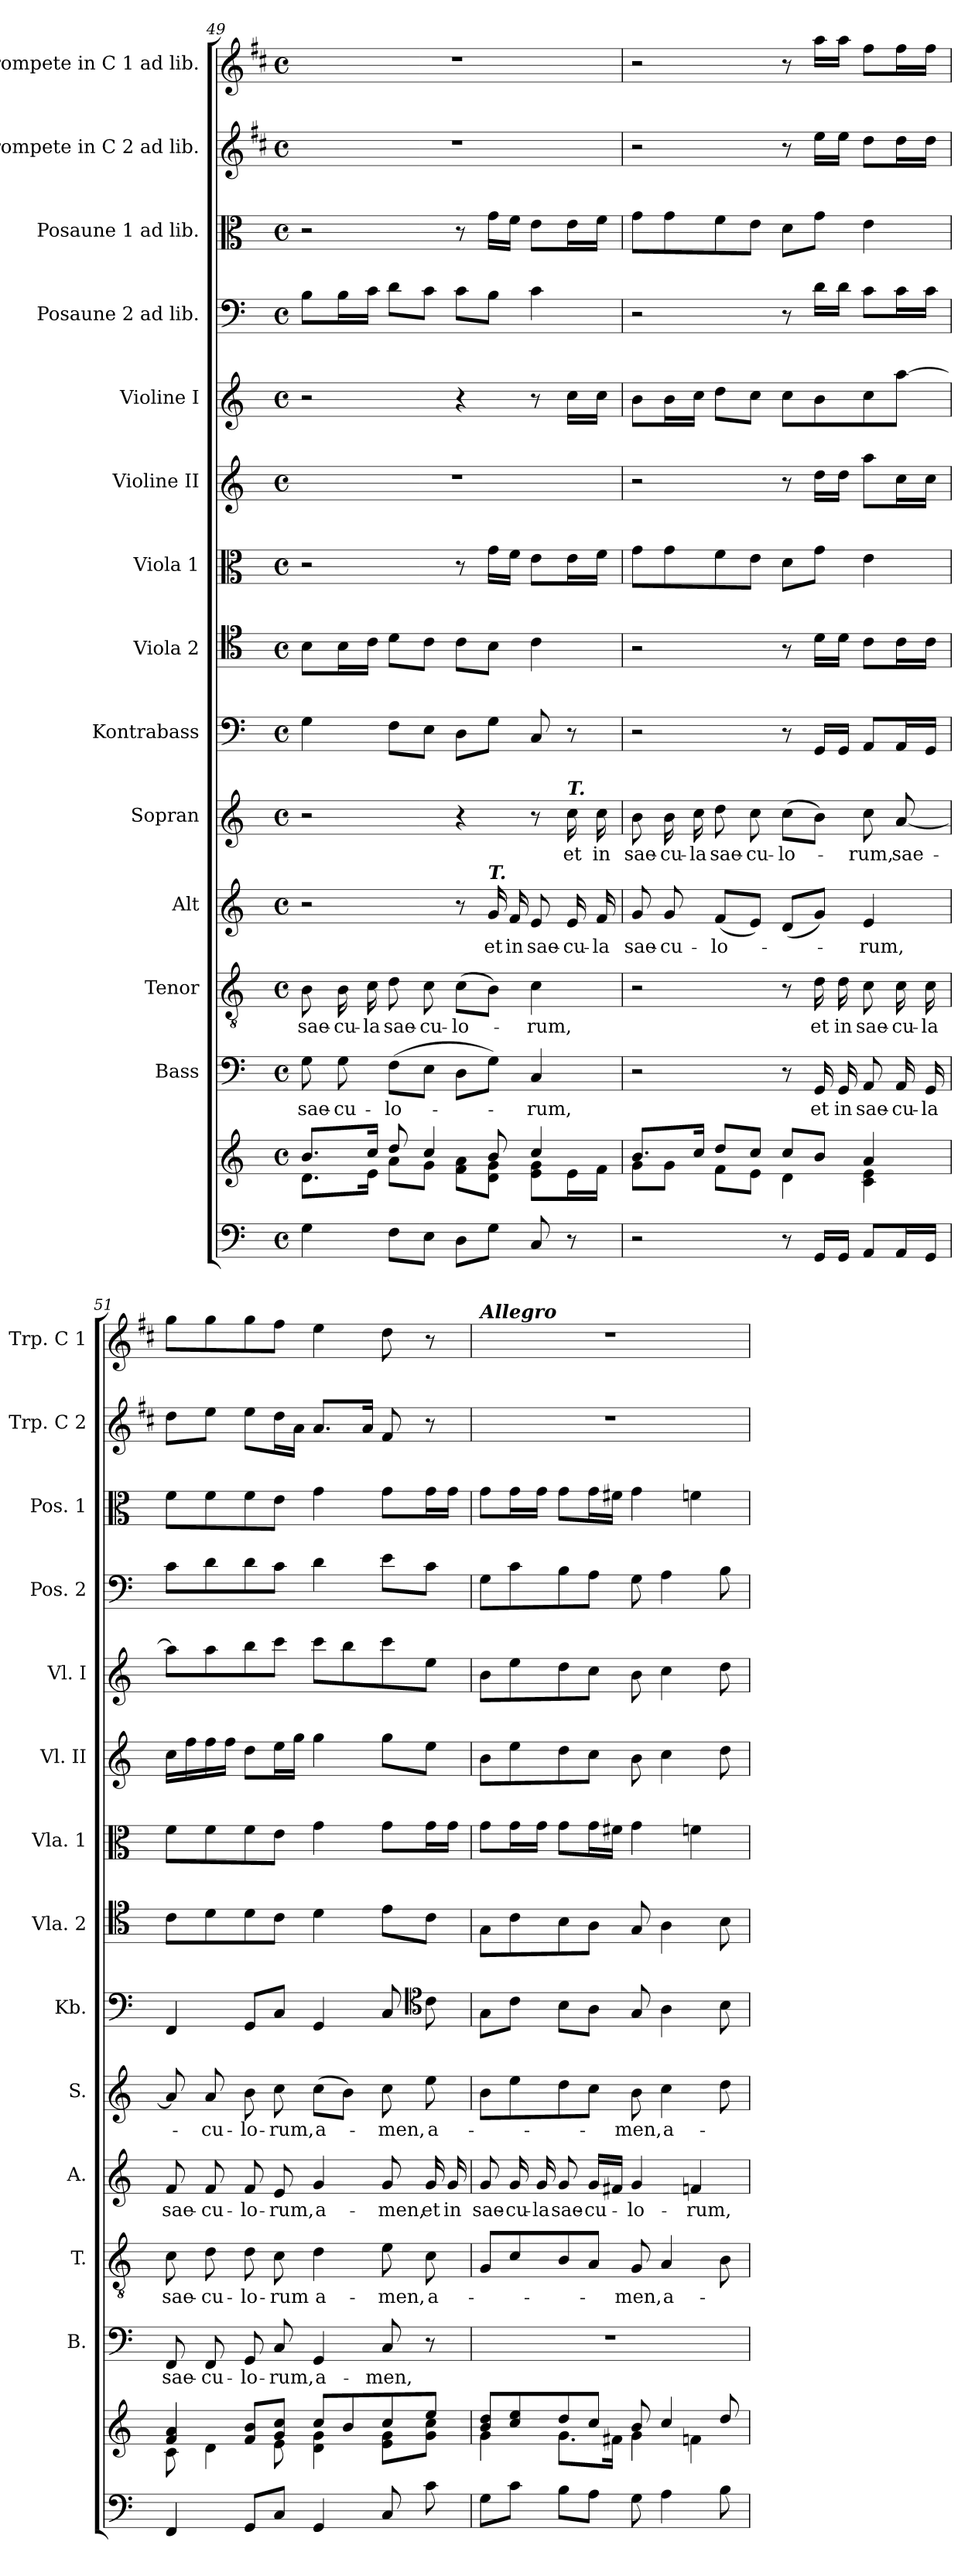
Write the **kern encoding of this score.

**kern	**kern	**kern	**text	**kern	**text	**kern	**text	**kern	**text	**kern	**kern	**kern	**kern	**kern	**kern	**kern	**kern	**kern
*part14	*part14	*part13	*part13	*part12	*part12	*part11	*part11	*part10	*part10	*part9	*part8	*part7	*part6	*part5	*part4	*part3	*part2	*part1
*staff15	*staff14	*staff13	*staff13	*staff12	*staff12	*staff11	*staff11	*staff10	*staff10	*staff9	*staff8	*staff7	*staff6	*staff5	*staff4	*staff3	*staff2	*staff1
*	*	*I"Bass	*	*I"Tenor	*	*I"Alt	*	*I"Sopran	*	*I"Kontrabass	*I"Viola 2	*I"Viola 1	*I"Violine II	*I"Violine I	*I"Posaune 2 ad lib.	*I"Posaune 1 ad lib.	*I"Trompete in C 2 ad lib.	*I"Trompete in C 1 ad lib.
*	*	*I'B.	*	*I'T.	*	*I'A.	*	*I'S.	*	*I'Kb.	*I'Vla. 2	*I'Vla. 1	*I'Vl. II	*I'Vl. I	*I'Pos. 2	*I'Pos. 1	*I'Trp. C 2	*I'Trp. C 1
*clefF4	*clefG2	*clefF4	*	*clefGv2	*	*clefG2	*	*clefG2	*	*clefF4	*clefC4	*clefC3	*clefG2	*clefG2	*clefF4	*clefC3	*clefG2	*clefG2
*	*	*	*	*	*	*	*	*	*	*ITrd7c12	*	*	*	*	*	*	*ITrd1c2	*ITrd1c2
*k[]	*k[]	*k[]	*	*k[]	*	*k[]	*	*k[]	*	*k[]	*k[]	*k[]	*k[]	*k[]	*k[]	*k[]	*k[]	*k[]
*C:	*C:	*C:	*	*C:	*	*C:	*	*C:	*	*C:	*C:	*C:	*C:	*C:	*C:	*C:	*C:	*C:
*M4/4	*M4/4	*M4/4	*	*M4/4	*	*M4/4	*	*M4/4	*	*M4/4	*M4/4	*M4/4	*M4/4	*M4/4	*M4/4	*M4/4	*M4/4	*M4/4
*met(c)	*met(c)	*met(c)	*	*met(c)	*	*met(c)	*	*met(c)	*	*met(c)	*met(c)	*met(c)	*met(c)	*met(c)	*met(c)	*met(c)	*met(c)	*met(c)
=49	=49	=49	=49	=49	=49	=49	=49	=49	=49	=49	=49	=49	=49	=49	=49	=49	=49	=49
*	*^	*	*	*	*	*	*	*	*	*	*	*	*	*	*	*	*	*
!	!	!	!	!LO:LY:b	!	!LO:LY:b	!	!	!	!	!	!	!	!	!	!	!	!	!
4G\	8.b/L	8.d\L	8G\	sae-	8B\	sae-	2r	.	2r	.	4GG\	8B\L	2r	1r	2r	8B\L	2r	1r	1r
!	!	!	!	!LO:LY:b	!	!LO:LY:b	!	!	!	!	!	!	!	!	!	!	!	!	!
.	.	.	8G\	-cu-	16B\	-cu-	.	.	.	.	.	16B\L	.	.	.	16B\L	.	.	.
!	!	!	!	!	!	!LO:LY:b	!	!	!	!	!	!	!	!	!	!	!	!	!
.	16cc/Jk	16e\Jk	.	.	16c\	-la	.	.	.	.	.	16c\JJ	.	.	.	16c\JJ	.	.	.
!	!	!	!	!LO:LY:b	!	!LO:LY:b	!	!	!	!	!	!	!	!	!	!	!	!	!
8F\L	8dd/	8a\L	(>8F\L	-lo-	8d\	sae-	.	.	.	.	8FF\L	8d\L	.	.	.	8d\L	.	.	.
!	!	!	!	!	!	!LO:LY:b	!	!	!	!	!	!	!	!	!	!	!	!	!
8E\J	4cc/	8g\J	8E\J	.	8c\	-cu-	.	.	.	.	8EE\J	8c\J	.	.	.	8c\J	.	.	.
!	!	!	!	!	!	!LO:LY:b	!	!	!	!	!	!	!	!	!	!	!	!	!
8D\L	.	8f\ 8a\L	8D\L	.	(>8c\L	-lo-	8r	.	4r	.	8DD\L	8c\L	8r	.	4r	8c\L	8r	.	.
!	!	!	!	!	!	!	!LO:TX:a:Bi:t=T.	!	!	!	!	!	!	!	!	!	!	!	!
!	!	!	!	!	!	!	!	!LO:LY:b	!	!	!	!	!	!	!	!	!	!	!
8G\J	8b/	8d\ 8g\J	8G\J)	.	8B\J)	.	16g/	et	.	.	8GG\J	8B\J	16g\LL	.	.	8B\J	16g\LL	.	.
!	!	!	!	!	!	!	!	!LO:LY:b	!	!	!	!	!	!	!	!	!	!	!
.	.	.	.	.	.	.	16f/	in	.	.	.	.	16f\JJ	.	.	.	16f\JJ	.	.
!	!	!	!	!LO:LY:b	!	!LO:LY:b	!	!LO:LY:b	!	!	!	!	!	!	!	!	!	!	!
8C/	4cc/	8e\ 8g\L	4C/	-rum,	4c\	-rum,	8e/	sae-	8r	.	8CC/	4c\	8e\L	.	8r	4c\	8e\L	.	.
!	!	!	!	!	!	!	!	!	!LO:TX:a:Bi:t=T.	!	!	!	!	!	!	!	!	!	!
!	!	!	!	!	!	!	!	!LO:LY:b	!	!LO:LY:b	!	!	!	!	!	!	!	!	!
8r	.	16e\L	.	.	.	.	16e/	-cu-	16cc\	et	8r	.	16e\L	.	16cc\LL	.	16e\L	.	.
!	!	!	!	!	!	!	!	!LO:LY:b	!	!LO:LY:b	!	!	!	!	!	!	!	!	!
.	.	16f\JJ	.	.	.	.	16f/	-la	16cc\	in	.	.	16f\JJ	.	16cc\JJ	.	16f\JJ	.	.
=50	=50	=50	=50	=50	=50	=50	=50	=50	=50	=50	=50	=50	=50	=50	=50	=50	=50	=50	=50
!	!	!	!	!	!	!	!	!LO:LY:b	!	!LO:LY:b	!	!	!	!	!	!	!	!	!
2r	8.b/L	8g\L	2r	.	2r	.	8g/	sae-	8b\	sae-	2r	2r	8g\L	2r	8b\L	2r	8g\L	2r	2r
!	!	!	!	!	!	!	!	!LO:LY:b	!	!LO:LY:b	!	!	!	!	!	!	!	!	!
.	.	8g\J	.	.	.	.	8g/	-cu-	16b\	-cu-	.	.	8g\	.	16b\L	.	8g\	.	.
!	!	!	!	!	!	!	!	!	!	!LO:LY:b	!	!	!	!	!	!	!	!	!
.	16cc/Jk	.	.	.	.	.	.	.	16cc\	-la	.	.	.	.	16cc\JJ	.	.	.	.
!	!	!	!	!	!	!	!	!LO:LY:b	!	!LO:LY:b	!	!	!	!	!	!	!	!	!
.	8dd/L	8f\L	.	.	.	.	(<8f/L	-lo-	8dd\	sae-	.	.	8f\	.	8dd\L	.	8f\	.	.
!	!	!	!	!	!	!	!	!	!	!LO:LY:b	!	!	!	!	!	!	!	!	!
.	8cc/J	8e\J	.	.	.	.	8e/J)	.	8cc\	-cu-	.	.	8e\J	.	8cc\J	.	8e\J	.	.
!	!	!	!	!	!	!	!	!	!	!LO:LY:b	!	!	!	!	!	!	!	!	!
8r	8cc/L	4d\	8r	.	8r	.	(<8d/L	.	(>8cc\L	-lo-	8r	8r	8d\L	8r	8cc\L	8r	8d\L	8r	8r
!	!	!	!	!LO:LY:b	!	!LO:LY:b	!	!	!	!	!	!	!	!	!	!	!	!	!
16GG/LL	8b/J	.	16GG/	et	16d\	et	8g/J)	.	8b\J)	.	16GGG/LL	16d\LL	8g\J	16dd\LL	8b\	16d\LL	8g\J	16dd\LL	16gg\LL
!	!	!	!	!LO:LY:b	!	!LO:LY:b	!	!	!	!	!	!	!	!	!	!	!	!	!
16GG/JJ	.	.	16GG/	in	16d\	in	.	.	.	.	16GGG/JJ	16d\JJ	.	16dd\JJ	.	16d\JJ	.	16dd\JJ	16gg\JJ
!	!	!	!	!LO:LY:b	!	!LO:LY:b	!	!LO:LY:b	!	!LO:LY:b	!	!	!	!	!	!	!	!	!
8AA/L	4a/	4c\ 4e\	8AA/	sae-	8c\	sae-	4e/	-rum,	8cc\	-rum,	8AAA/L	8c\L	4e\	8aa\L	8cc\	8c\L	4e\	8cc\L	8ee\L
!	!	!	!	!LO:LY:b	!	!LO:LY:b	!	!	!	!LO:LY:b	!	!	!	!	!	!	!	!	!
16AA/L	.	.	16AA/	-cu-	16c\	-cu-	.	.	[8a/	sae-	16AAA/L	16c\L	.	16cc\L	[8aa\J	16c\L	.	16cc\L	16ee\L
!	!	!	!	!LO:LY:b	!	!LO:LY:b	!	!	!	!	!	!	!	!	!	!	!	!	!
16GG/JJ	.	.	16GG/	-la	16c\	-la	.	.	.	.	16GGG/JJ	16c\JJ	.	16cc\JJ	.	16c\JJ	.	16cc\JJ	16ee\JJ
=51	=51	=51	=51	=51	=51	=51	=51	=51	=51	=51	=51	=51	=51	=51	=51	=51	=51	=51	=51
!	!	!	!	!LO:LY:b	!	!LO:LY:b	!	!LO:LY:b	!	!	!	!	!	!	!	!	!	!	!
4FF/	4f/ 4a/	8c\	8FF/	sae-	8c\	sae-	8f/	sae-	8a/]	.	4FFF/	8c\L	8f\L	16cc\LL	8aa\L]	8c\L	8f\L	8cc\L	8ff\L
.	.	.	.	.	.	.	.	.	.	.	.	.	.	16ff\	.	.	.	.	.
!	!	!	!	!LO:LY:b	!	!LO:LY:b	!	!LO:LY:b	!	!LO:LY:b	!	!	!	!	!	!	!	!	!
.	.	4d\	8FF/	-cu-	8d\	-cu-	8f/	-cu-	8a/	-cu-	.	8d\	8f\	16ff\	8aa\	8d\	8f\	8dd\J	8ff\
.	.	.	.	.	.	.	.	.	.	.	.	.	.	16ff\JJ	.	.	.	.	.
!	!	!	!	!LO:LY:b	!	!LO:LY:b	!	!LO:LY:b	!	!LO:LY:b	!	!	!	!	!	!	!	!	!
8GG/L	8f/ 8b/L	.	8GG/	-lo-	8d\	-lo-	8f/	-lo-	8b\	-lo-	8GGG/L	8d\	8f\	8dd\L	8bb\	8d\	8f\	8dd\L	8ff\
!	!	!	!	!LO:LY:b	!	!LO:LY:b	!	!LO:LY:b	!	!LO:LY:b	!	!	!	!	!	!	!	!	!
8C/J	8g/ 8cc/J	8e\	8C/	-rum,	8c\	-rum	8e/	-rum,	8cc\	-rum,	8CC/J	8c\J	8e\J	16ee\L	8ccc\J	8c\J	8e\J	16cc\L	8ee\J
.	.	.	.	.	.	.	.	.	.	.	.	.	.	16gg\JJ	.	.	.	16g\JJ	.
!	!	!	!	!LO:LY:b	!	!LO:LY:b	!	!LO:LY:b	!	!LO:LY:b	!	!	!	!	!	!	!	!	!
4GG/	8cc/L	4d\ 4g\	4GG/	a-	4d\	a-	4g/	a-	(>8cc\L	a-	4GGG/	4d\	4g\	4gg\	8ccc\L	4d\	4g\	8.g/L	4dd\
.	8b/	.	.	.	.	.	.	.	8b\J)	.	.	.	.	.	8bb\	.	.	.	.
.	.	.	.	.	.	.	.	.	.	.	.	.	.	.	.	.	.	16g/Jk	.
!	!	!	!	!LO:LY:b	!	!LO:LY:b	!	!LO:LY:b	!	!LO:LY:b	!	!	!	!	!	!	!	!	!
8C/	8cc/	8e\ 8g\L	8C/	-men,	8e\	-men,	8g/	-men,	8cc\	-men,	8CC/	8e\L	8g\L	8gg\L	8ccc\	8e\L	8g\L	8e/	8cc\
*	*	*	*	*	*	*	*	*	*	*	*clefC4	*	*	*	*	*	*	*	*
!	!	!	!	!	!	!LO:LY:b	!	!LO:LY:b	!	!LO:LY:b	!	!	!	!	!	!	!	!	!
8c\	8ee/J	8g\ 8cc\J	8r	.	8c\	a-	16g/	et	8ee\	a-	8C\	8c\J	16g\L	8ee\J	8ee\J	8c\J	16g\L	8r	8r
!	!	!	!	!	!	!	!	!LO:LY:b	!	!	!	!	!	!	!	!	!	!	!
.	.	.	.	.	.	.	16g/	in	.	.	.	.	16g\JJ	.	.	.	16g\JJ	.	.
!!LO:PB:g=z
=52	=52	=52	=52	=52	=52	=52	=52	=52	=52	=52	=52	=52	=52	=52	=52	=52	=52	=52	=52
!	!	!	!	!	!	!	!	!	!	!	!	!	!	!	!	!	!	!	!LO:TX:a:Bi:t=Allegro
!	!	!	!	!	!	!	!	!LO:LY:b	!	!	!	!	!	!	!	!	!	!	!
8G\L	8b/ 8dd/L	4g\	1r	.	8G/L	.	8g/	sae-	8b\L	.	8GG\L	8G\L	8g\L	8b\L	8b\L	8G\L	8g\L	1r	1r
!	!	!	!	!	!	!	!	!LO:LY:b	!	!	!	!	!	!	!	!	!	!	!
8c\J	8cc/ 8ee/	.	.	.	8c/	.	16g/	-cu-	8ee\	.	8C\J	8c\	16g\L	8ee\	8ee\	8c\	16g\L	.	.
!	!	!	!	!	!	!	!	!LO:LY:b	!	!	!	!	!	!	!	!	!	!	!
.	.	.	.	.	.	.	16g/	-la	.	.	.	.	16g\JJ	.	.	.	16g\JJ	.	.
!	!	!	!	!	!	!	!	!LO:LY:b	!	!	!	!	!	!	!	!	!	!	!
8B\L	8dd/	8.g\L	.	.	8B/	.	8g/	sae-	8dd\	.	8BB\L	8B\	8g\L	8dd\	8dd\	8B\	8g\L	.	.
!	!	!	!	!	!	!	!	!LO:LY:b	!	!	!	!	!	!	!	!	!	!	!
8A\J	8cc/J	.	.	.	8A/J	.	16g/LL	-cu-	8cc\J	.	8AA\J	8A\J	16g\L	8cc\J	8cc\J	8A\J	16g\L	.	.
.	.	16f#X\Jk	.	.	.	.	16f#X/JJ	.	.	.	.	.	16f#X\JJ	.	.	.	16f#X\JJ	.	.
!	!	!	!	!	!	!LO:LY:b	!	!LO:LY:b	!	!LO:LY:b	!	!	!	!	!	!	!	!	!
8G\	8b/	4g\	.	.	8G/	-men,	4g/	-lo-	8b\	-men,	8GG/	8G/	4g\	8b\	8b\	8G\	4g\	.	.
!	!	!	!	!	!	!LO:LY:b	!	!	!	!LO:LY:b	!	!	!	!	!	!	!	!	!
4A\	4cc/	.	.	.	4A/	a-	.	.	4cc\	a-	4AA\	4A\	.	4cc\	4cc\	4A\	.	.	.
!	!	!	!	!	!	!	!	!LO:LY:b	!	!	!	!	!	!	!	!	!	!	!
.	.	4fn\	.	.	.	.	4fn/	-rum,	.	.	.	.	4fn\	.	.	.	4fn\	.	.
8B\	8dd/	.	.	.	8B\	.	.	.	8dd\	.	8BB\	8B\	.	8dd\	8dd\	8B\	.	.	.
*	*v	*v	*	*	*	*	*	*	*	*	*	*	*	*	*	*	*	*	*
=	=	=	=	=	=	=	=	=	=	=	=	=	=	=	=	=	=	=
*-	*-	*-	*-	*-	*-	*-	*-	*-	*-	*-	*-	*-	*-	*-	*-	*-	*-	*-
